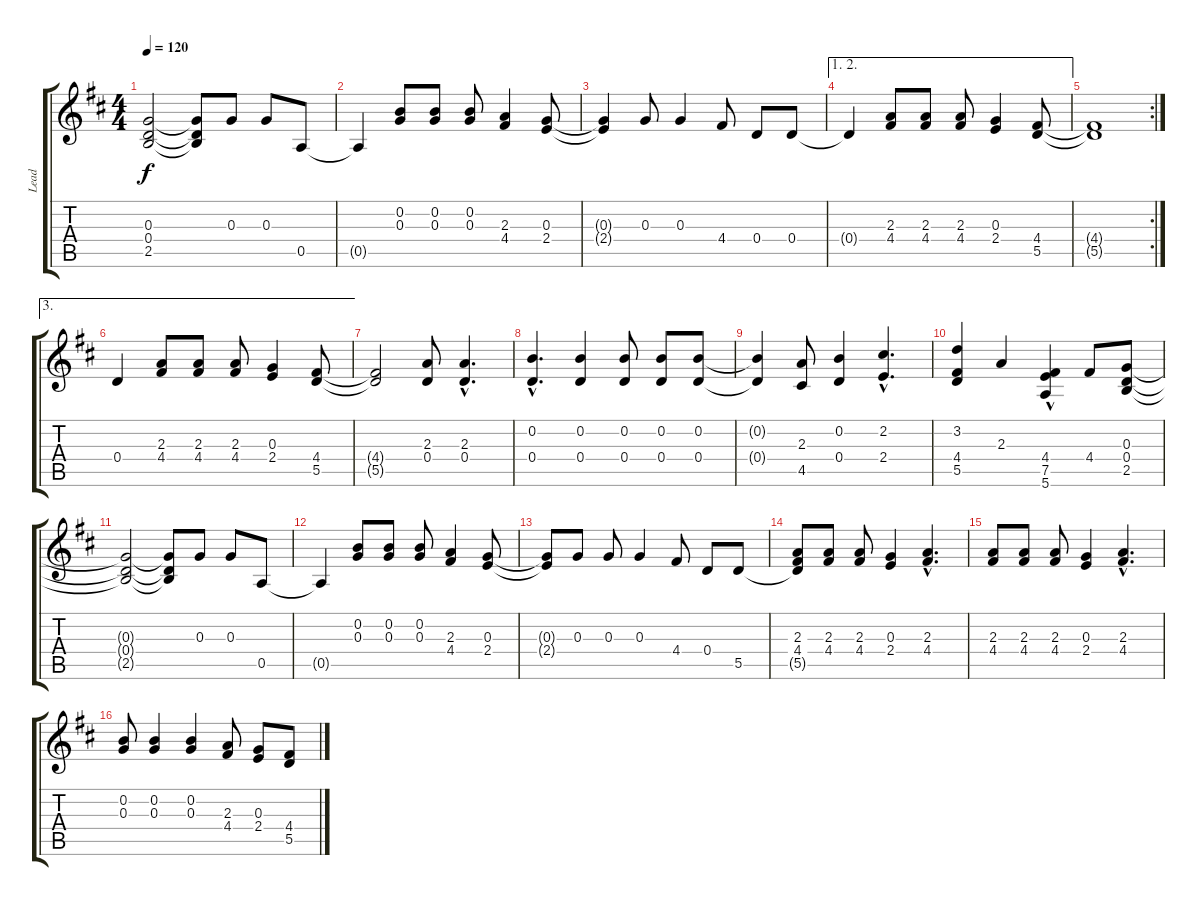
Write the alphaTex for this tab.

\track ("Lead" "Lead") {instrument acousticguitarnylon}
\staff {score tabs}
\tuning (E4 B3 G3 D3 A2 E2) {hide}
\ts (4 4)
\tempo 120
\clef g2
\ks d
(0.3{t} 0.4{t} 2.5{t}).2{dy f} (0.3{t} 0.4{t} 2.5{t}).8 0.3.8 0.3.8 0.5.8 |
0.5{t}.4 (0.2 0.3).8 (0.2 0.3).8 (0.2 0.3).8 (2.3 4.4).4 (0.3 2.4).8 |
(0.3{t} 2.4{t}).4 0.3.8 0.3.4 4.4.8 0.4.8 0.4.8 |
\ae (1 2)
0.4{t}.4 (2.3 4.4).8 (2.3 4.4).8 (2.3 4.4).8 (0.3 2.4).4 (4.4 5.5).8 |
\rc 2
(4.4{t} 5.5{t}).1 |
\ae 3
0.4.4 (2.3 4.4).8 (2.3 4.4).8 (2.3 4.4).8 (0.3 2.4).4 (4.4 5.5).8 |
(4.4{t} 5.5{t}).2 (2.3 0.4).8 (2.3{hac} 0.4{hac}).4{d} |
(0.2{hac} 0.4{hac}).4{d} (0.2 0.4).4 (0.2 0.4).8 (0.2 0.4).8 (0.2 0.4).8 |
(0.2{t} 0.4{t}).4 (2.3 4.5).8 (0.2 0.4).4 (2.2{hac} 2.4{hac}).4{d} |
(3.2 4.4 5.5).4 2.3.4 (4.4 7.5{hac} 5.6{hac}).4 4.4.8 (0.3 0.4 2.5).8 |
(0.3{t} 0.4{t} 2.5{t}).2 (0.3{t} 0.4{t} 2.5{t}).8 0.3.8 0.3.8 0.5.8 |
0.5{t}.4 (0.2 0.3).8 (0.2 0.3).8 (0.2 0.3).8 (2.3 4.4).4 (0.3 2.4).8 |
(0.3{t} 2.4{t}).8 0.3.8 0.3.8 0.3.4 4.4.8 0.4.8 5.5.8 |
(2.3 4.4 5.5{t}).8 (2.3 4.4).8 (2.3 4.4).8 (0.3 2.4).4 (2.3{hac} 4.4{hac}).4{d} |
(2.3 4.4).8 (2.3 4.4).8 (2.3 4.4).8 (0.3 2.4).4 (2.3{hac} 4.4{hac}).4{d} |
(0.2 0.3).8 (0.2 0.3).4 (0.2 0.3).4 (2.3 4.4).8 (0.3 2.4).8 (4.4 5.5).8
